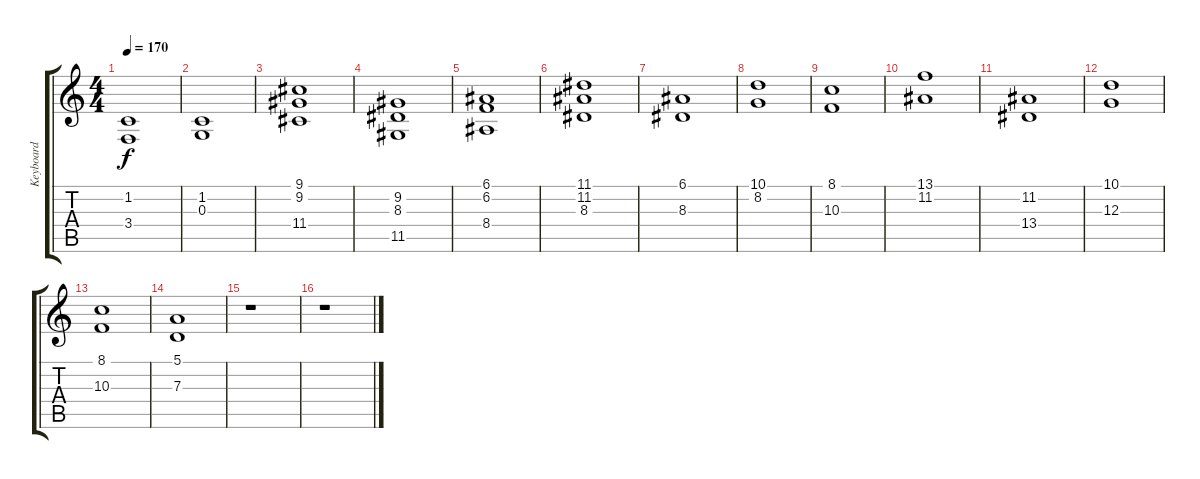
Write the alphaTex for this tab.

\track ("Keyboard" "Keyboard") {instrument lead3calliope}
\staff {score tabs}
\tuning (E4 B3 G3 D3 A2 E2) {hide}
\ts (4 4)
\tempo 170
\clef g2
\ks c
(1.2 3.4).1{dy f} |
(1.2 0.3).1 |
(9.1 9.2 11.4).1 |
(9.2 8.3 11.5).1 |
(6.1 6.2 8.4).1 |
(11.1 11.2 8.3).1 |
(6.1 8.3).1 |
(10.1 8.2).1 |
(8.1 10.3).1 |
(13.1 11.2).1 |
(11.2 13.4).1 |
(10.1 12.3).1 |
(8.1 10.3).1 |
(5.1 7.3).1 |
r.1 |
r.1
